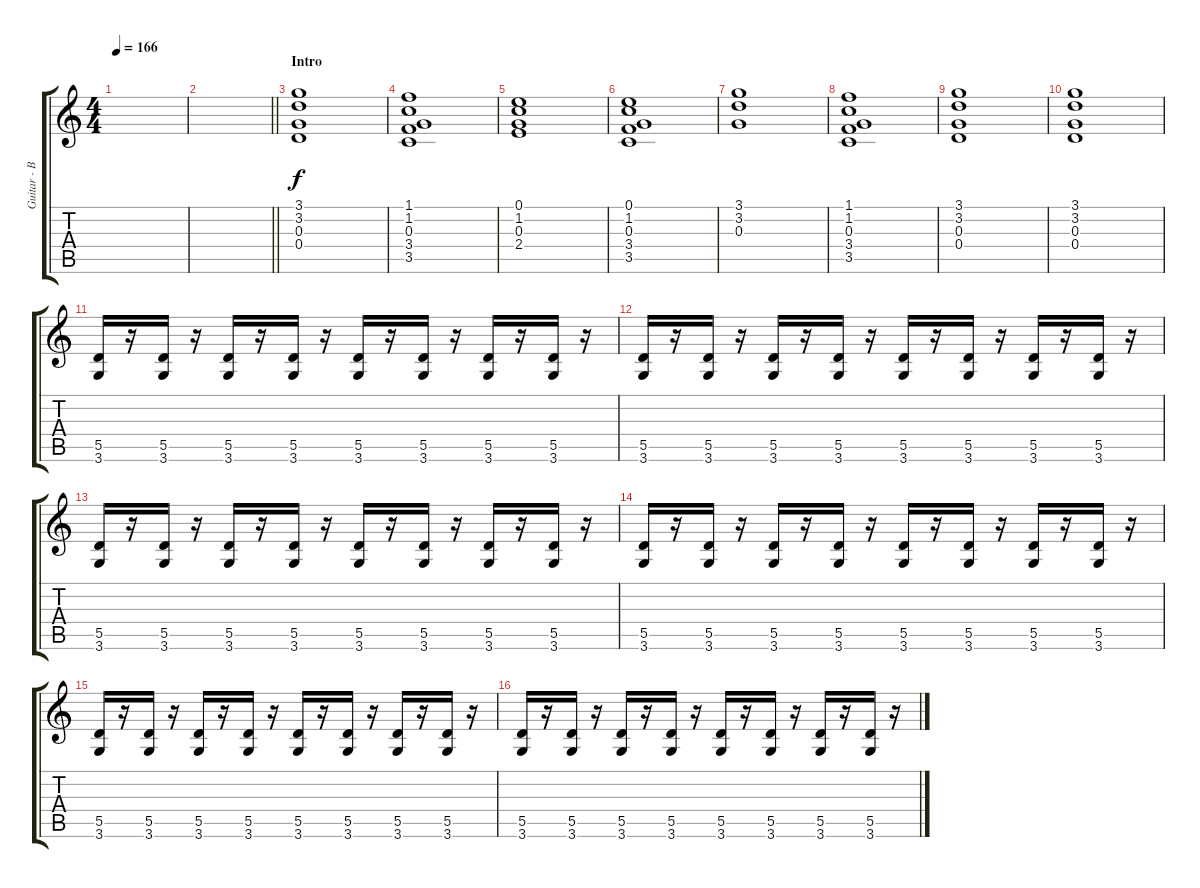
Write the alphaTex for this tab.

\track ("Guitar - Blackmore - Коля" "Guitar - B") {instrument distortionguitar}
\staff {score tabs}
\tuning (E4 B3 G3 D3 A2 E2) {hide}
\ts (4 4)
\tempo 166
\clef g2
\ks c
|
\barLineRight lightlight
|
\section ("" "Intro")
(3.1 3.2 0.3 0.4).1{volume 14} |
(1.1 1.2 0.3 3.4 3.5).1 |
(0.1 1.2 0.3 2.4).1 |
(0.1 1.2 0.3 3.4 3.5).1 |
(3.1 3.2 0.3).1 |
(1.1 1.2 0.3 3.4 3.5).1 |
(3.1 3.2 0.3 0.4).1 |
(3.1 3.2 0.3 0.4).1 |
(5.5 3.6).16 r.16 (5.5 3.6).16 r.16 (5.5 3.6).16 r.16 (5.5 3.6).16 r.16 (5.5 3.6).16 r.16 (5.5 3.6).16 r.16 (5.5 3.6).16 r.16 (5.5 3.6).16 r.16 |
(5.5 3.6).16 r.16 (5.5 3.6).16 r.16 (5.5 3.6).16 r.16 (5.5 3.6).16 r.16 (5.5 3.6).16 r.16 (5.5 3.6).16 r.16 (5.5 3.6).16 r.16 (5.5 3.6).16 r.16 |
(5.5 3.6).16 r.16 (5.5 3.6).16 r.16 (5.5 3.6).16 r.16 (5.5 3.6).16 r.16 (5.5 3.6).16 r.16 (5.5 3.6).16 r.16 (5.5 3.6).16 r.16 (5.5 3.6).16 r.16 |
(5.5 3.6).16 r.16 (5.5 3.6).16 r.16 (5.5 3.6).16 r.16 (5.5 3.6).16 r.16 (5.5 3.6).16 r.16 (5.5 3.6).16 r.16 (5.5 3.6).16 r.16 (5.5 3.6).16 r.16 |
(5.5 3.6).16 r.16 (5.5 3.6).16 r.16 (5.5 3.6).16 r.16 (5.5 3.6).16 r.16 (5.5 3.6).16 r.16 (5.5 3.6).16 r.16 (5.5 3.6).16 r.16 (5.5 3.6).16 r.16 |
(5.5 3.6).16 r.16 (5.5 3.6).16 r.16 (5.5 3.6).16 r.16 (5.5 3.6).16 r.16 (5.5 3.6).16 r.16 (5.5 3.6).16 r.16 (5.5 3.6).16 r.16 (5.5 3.6).16 r.16
